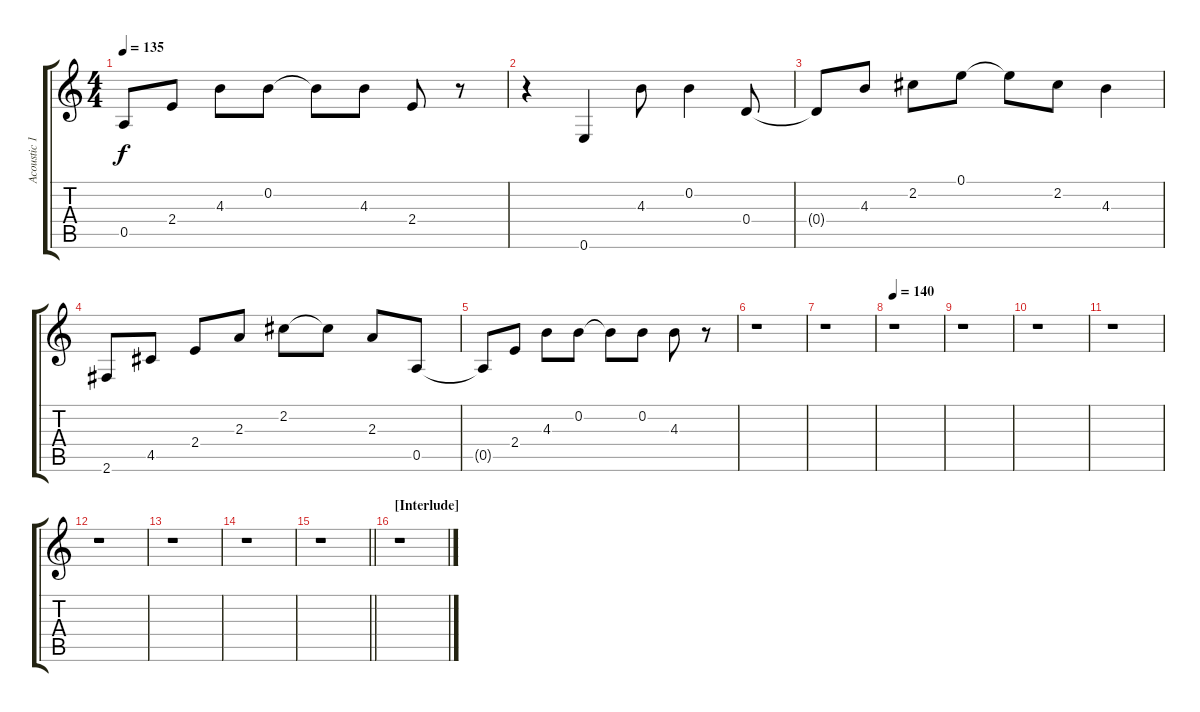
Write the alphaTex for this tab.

\track ("Acoustic 1" "Acoustic 1") {instrument acousticguitarsteel}
\staff {score tabs}
\tuning (E4 B3 G3 D3 A2 E2) {hide}
\ts (4 4)
\tempo 135
\clef g2
\ks c
0.5{t}.8{dy f} 2.4.8 4.3.8 0.2.8 0.2{t}.8 4.3.8 2.4.8 r.8 |
r.4 0.6.4 4.3.8 0.2.4 0.4.8 |
0.4{t}.8 4.3.8 2.2.8 0.1.8 0.1{t}.8 2.2.8 4.3.4 |
2.6.8 4.5.8 2.4.8 2.3.8 2.2.8 2.2{t}.8 2.3.8 0.5.8 |
0.5{t}.8 2.4.8 4.3.8 0.2.8 0.2{t}.8 0.2.8 4.3.8 r.8 |
r.1 |
r.1 |
\tempo 140
r.1 |
r.1 |
r.1 |
r.1 |
r.1 |
r.1 |
r.1 |
\barLineRight lightlight
r.1 |
\section ("" "[Interlude]")
r.1
